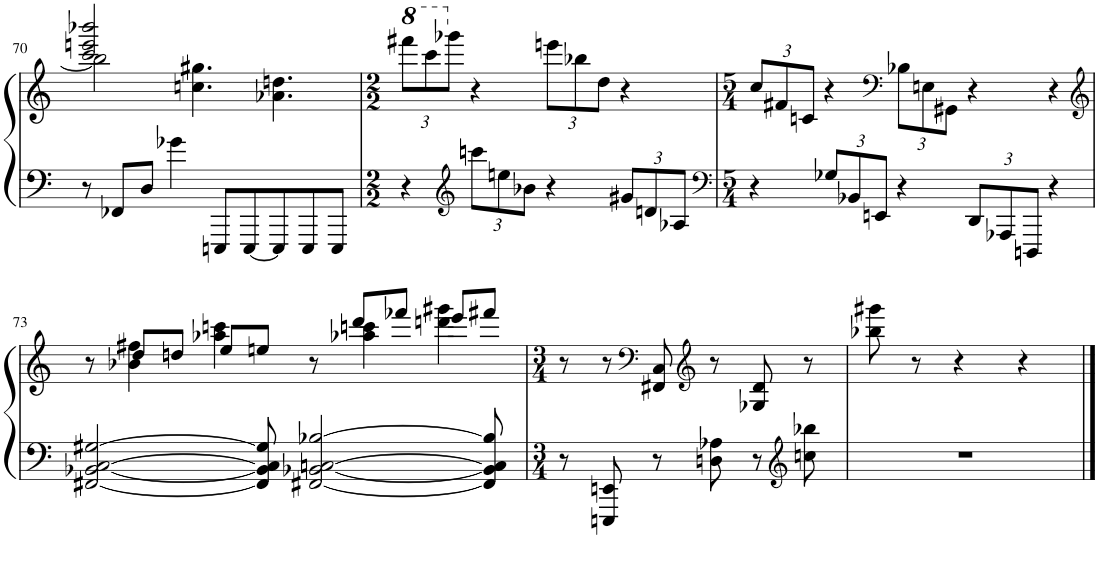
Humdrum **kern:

**kern	**kern
*part1	*part1
*staff2	*staff1
*I"Piano	*
*I'Pno.	*
!!LO:PB:g=z
*clefF4	*clefG2
*k[]	*k[]
*M5/4	*M5/4
=70	=70
*	*^
8r	2ccc/ 2eeen/ 2bbb-X/	2bb-\]
8FF-X/L	.	.
8D/J	.	.
4g-X\	.	.
.	4.ccn\ 4.gg#X\	2.ryy
8EEEn/L	.	.
[8EEE/	.	.
8EEE/]	4.a-X\ 4.ddn\	.
8EEE/	.	.
8EEE/J	.	.
*	*v	*v
=71	=71
*M2/2	*M2/2
*	*8va
*	*Xbrackettup
4r	12ffff#X\L
.	12cccc\
*	*X8va
.	12ggg-X\J
*clefG2	*
*Xbrackettup	*
12cccn\L	4r
12een\	.
12b-X\J	.
4r	12eeen\L
.	12bb-X\
.	12dd\J
12g#X/L	4r
12dn/	.
12A-X/J	.
=72	=72
*clefF4	*
*M5/4	*M5/4
4r	12cc/L
.	12f#X/
.	12cn/J
12G-X/L	4r
12BB-X/	.
12EEn/J	.
*	*clefF4
4r	12B-X\L
.	12En\
.	12GG#X\J
12DD/L	4r
12AAA-X/	.
12DDDn/J	.
4r	4r
!!LO:LB:g=z
=73	=73
*	*clefG2
*	*^
[2FF#X/ [2BB-X/ [2C/ [2G#X/	8r	8ryy
.	8dd/L	4b-X\ 4ff#X\
.	8ddn/J	.
.	8ee/L	4aa-X\ 4cccn\
8FF#/] 8BB-/] 8C/] 8G#/]	8een/J	.
[2FF#X/ [2BB-X/ [2Cn/ [2B-X/	8r	8ryy
.	8ddd/L	4aa-X\ 4cccn\
.	8fff-X/J	.
.	8eee/L	4dddn\ 4ggg#X\
8FF#/] 8BB-/] 8C/] 8B-/]	8fff#X/J	.
*	*v	*v
=74	=74
*M3/4	*M3/4
8r	8r
8EEEn/ 8EEn/	8r
*	*clefF4
8r	8FF#X/ 8C/
*	*clefG2
8Dn\ 8A-X\	8r
8r	8G-X/ 8d/
*clefG2	*
8ccn\ 8bb-X\	8r
=75	=75
2.r	8bb-X\ 8ggg#X\
.	8r
.	4r
.	4r
==	==
*-	*-
